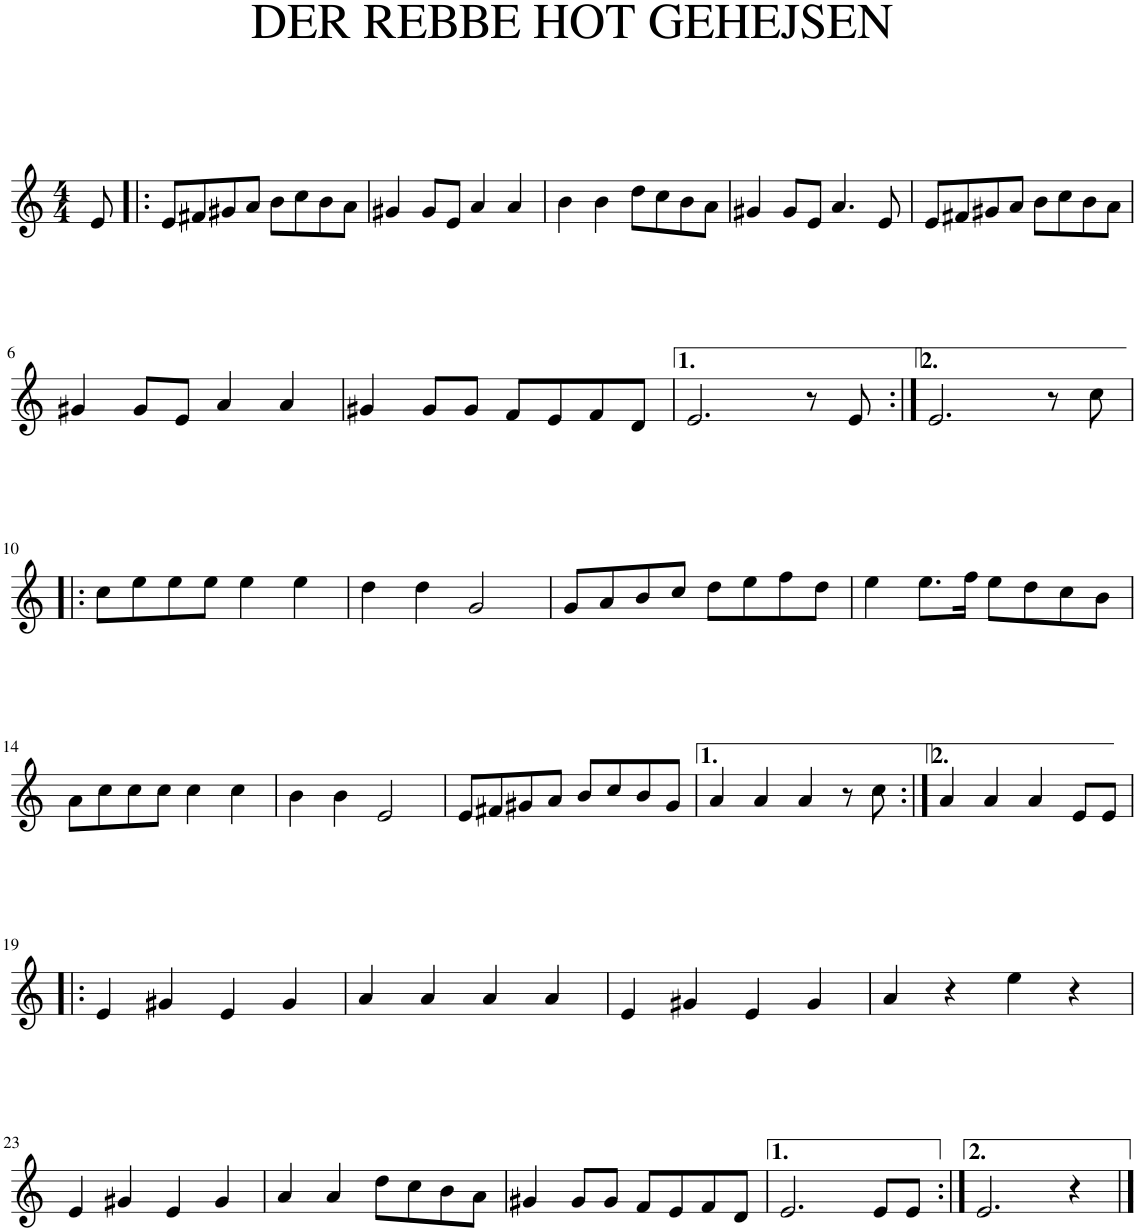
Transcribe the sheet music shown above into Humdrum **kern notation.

**kern
*part1
*staff1
*I"C Trumpet
*I'Tpt
*clefG2
*k[]
*M4/4
=
8e/
=1!|:
8e/L
8f#X/
8g#X/
8a/J
8b\L
8cc\
8b\
8a\J
=2
4g#X/
8g#/L
8e/J
4a/
4a/
=3
4b\
4b\
8dd\L
8cc\
8b\
8a\J
=4
4g#X/
8g#/L
8e/J
4.a/
8e/
=5
8e/L
8f#X/
8g#X/
8a/J
8b\L
8cc\
8b\
8a\J
!!LO:LB:g=z
=6
4g#X/
8g#/L
8e/J
4a/
4a/
=7
4g#X/
8g#/L
8g#/J
8f/L
8e/
8f/
8d/J
=8
2.e/
8r
8e/
=9:|!
2.e/
8r
8cc\
!!LO:LB:g=z
=10!|:
8cc\L
8ee\
8ee\
8ee\J
4ee\
4ee\
=11
4dd\
4dd\
2g/
=12
8g/L
8a/
8b/
8cc/J
8dd\L
8ee\
8ff\
8dd\J
=13
4ee\
8.ee\L
16ff\Jk
8ee\L
8dd\
8cc\
8b\J
!!LO:LB:g=z
=14
8a\L
8cc\
8cc\
8cc\J
4cc\
4cc\
=15
4b\
4b\
2e/
=16
8e/L
8f#X/
8g#X/
8a/J
8b/L
8cc/
8b/
8g#/J
=17
4a/
4a/
4a/
8r
8cc\
=18:|!
4a/
4a/
4a/
8e/L
8e/J
!!LO:LB:g=z
=19!|:
4e/
4g#X/
4e/
4g#/
=20
4a/
4a/
4a/
4a/
=21
4e/
4g#X/
4e/
4g#/
=22
4a/
4r
4ee\
4r
!!LO:LB:g=z
=23
4e/
4g#X/
4e/
4g#/
=24
4a/
4a/
8dd\L
8cc\
8b\
8a\J
=25
4g#X/
8g#/L
8g#/J
8f/L
8e/
8f/
8d/J
=26
2.e/
8e/L
8e/J
=27:|!
2.e/
4r
==
*-
